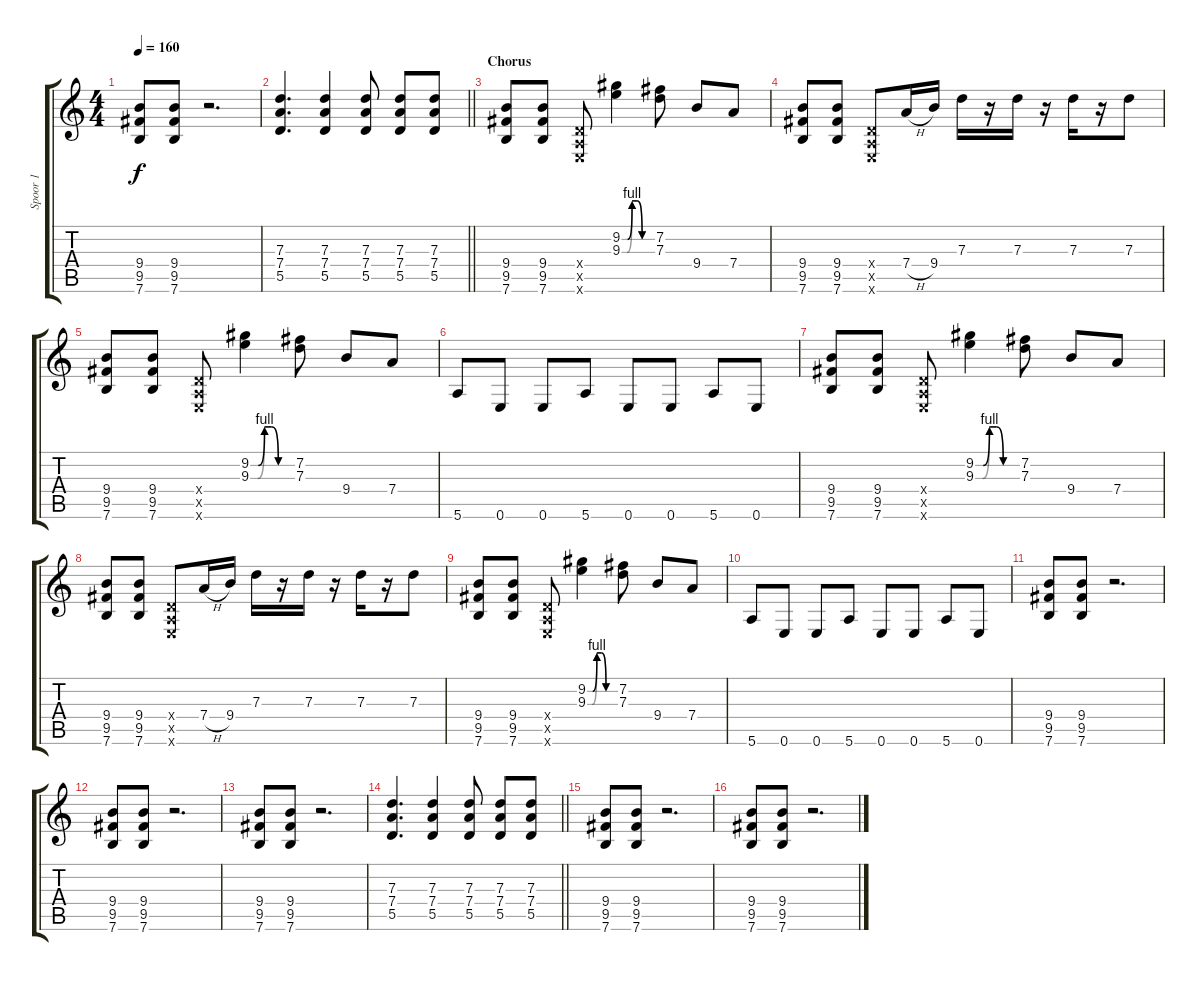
\track ("Spoor 1" "Spoor 1") {instrument distortionguitar}
\staff {score tabs}
\tuning (E4 B3 G3 D3 A2 E2) {hide}
\ts (4 4)
\tempo 160
\clef g2
\ks c
(9.4 9.5 7.6).8{dy f} (9.4 9.5 7.6).8 r.2{d} |
\barLineRight lightlight
(7.3 7.4 5.5).4{d} (7.3 7.4 5.5).4 (7.3 7.4 5.5).8 (7.3 7.4 5.5).8 (7.3 7.4 5.5).8 |
\section ("" "Chorus")
(9.4 9.5 7.6).8 (9.4 9.5 7.6).8 (0.4{x} 0.5{x} 0.6{x}).8 (9.2{be (custom 0 0 11 0 20 4 30 4 40 0 60 0)} 9.3{be (custom 0 0 10 0 20 4 30 4 40 0 60 0)}).4 (7.2 7.3).8 9.4.8 7.4.8 |
(9.4 9.5 7.6).8 (9.4 9.5 7.6).8 (0.4{x} 0.5{x} 0.6{x}).8 7.4{h}.16 9.4.16 7.3.16 r.16 7.3.16 r.16 7.3.16 r.16 7.3.8 |
(9.4 9.5 7.6).8 (9.4 9.5 7.6).8 (0.4{x} 0.5{x} 0.6{x}).8 (9.2{be (custom 0 0 11 0 20 4 30 4 40 0 60 0)} 9.3{be (custom 0 0 10 0 20 4 30 4 40 0 60 0)}).4 (7.2 7.3).8 9.4.8 7.4.8 |
5.6.8 0.6.8 0.6.8 5.6.8 0.6.8 0.6.8 5.6.8 0.6.8 |
(9.4 9.5 7.6).8 (9.4 9.5 7.6).8 (0.4{x} 0.5{x} 0.6{x}).8 (9.2{be (custom 0 0 11 0 20 4 30 4 40 0 60 0)} 9.3{be (custom 0 0 10 0 20 4 30 4 40 0 60 0)}).4 (7.2 7.3).8 9.4.8 7.4.8 |
(9.4 9.5 7.6).8 (9.4 9.5 7.6).8 (0.4{x} 0.5{x} 0.6{x}).8 7.4{h}.16 9.4.16 7.3.16 r.16 7.3.16 r.16 7.3.16 r.16 7.3.8 |
(9.4 9.5 7.6).8 (9.4 9.5 7.6).8 (0.4{x} 0.5{x} 0.6{x}).8 (9.2{be (custom 0 0 11 0 20 4 30 4 40 0 60 0)} 9.3{be (custom 0 0 10 0 20 4 30 4 40 0 60 0)}).4 (7.2 7.3).8 9.4.8 7.4.8 |
5.6.8 0.6.8 0.6.8 5.6.8 0.6.8 0.6.8 5.6.8 0.6.8 |
(9.4 9.5 7.6).8 (9.4 9.5 7.6).8 r.2{d} |
(9.4 9.5 7.6).8 (9.4 9.5 7.6).8 r.2{d} |
(9.4 9.5 7.6).8 (9.4 9.5 7.6).8 r.2{d} |
\barLineRight lightlight
(7.3 7.4 5.5).4{d} (7.3 7.4 5.5).4 (7.3 7.4 5.5).8 (7.3 7.4 5.5).8 (7.3 7.4 5.5).8 |
(9.4 9.5 7.6).8 (9.4 9.5 7.6).8 r.2{d} |
(9.4 9.5 7.6).8 (9.4 9.5 7.6).8 r.2{d}
